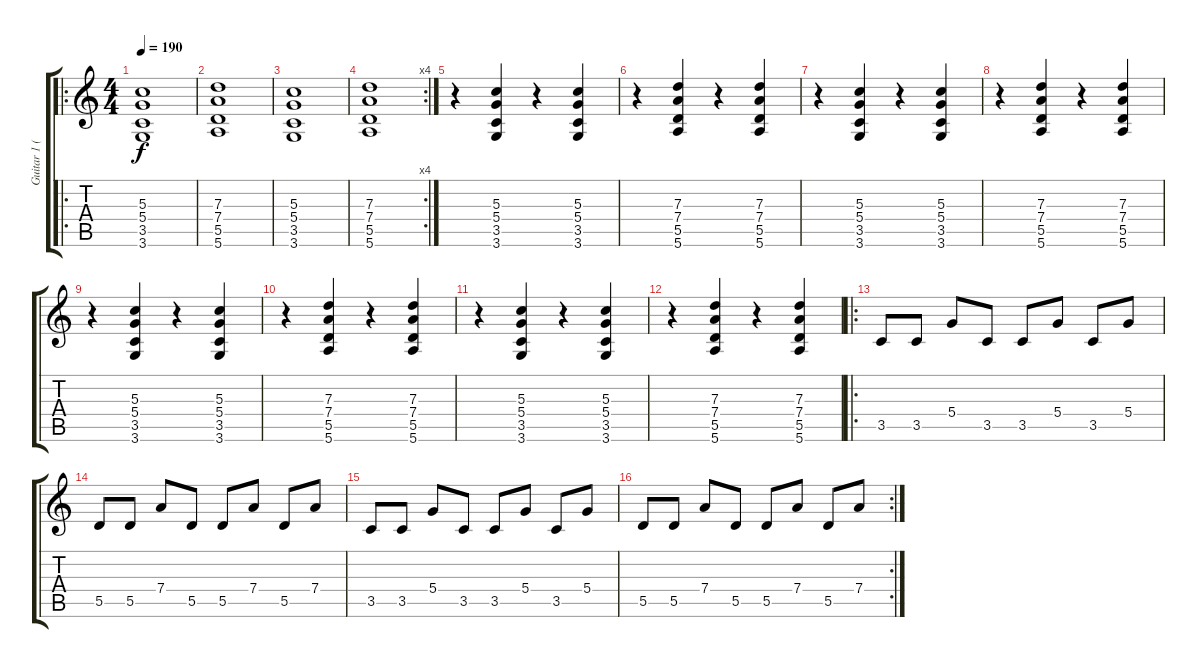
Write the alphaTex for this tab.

\track ("Guitar 1 (Lead)" "Guitar 1 (") {instrument distortionguitar}
\staff {score tabs}
\tuning (E4 B3 G3 D3 A2 E2) {hide}
\ro
\ts (4 4)
\tempo 190
\clef g2
\ks c
(5.3 5.4 3.5 3.6).1{dy f instrument distortionguitar} |
(7.3 7.4 5.5 5.6).1 |
(5.3 5.4 3.5 3.6).1 |
\rc 4
(7.3 7.4 5.5 5.6).1 |
r.4 (5.3 5.4 3.5 3.6).4 r.4 (5.3 5.4 3.5 3.6).4 |
r.4 (7.3 7.4 5.5 5.6).4 r.4 (7.3 7.4 5.5 5.6).4 |
r.4 (5.3 5.4 3.5 3.6).4 r.4 (5.3 5.4 3.5 3.6).4 |
r.4 (7.3 7.4 5.5 5.6).4 r.4 (7.3 7.4 5.5 5.6).4 |
r.4 (5.3 5.4 3.5 3.6).4 r.4 (5.3 5.4 3.5 3.6).4 |
r.4 (7.3 7.4 5.5 5.6).4 r.4 (7.3 7.4 5.5 5.6).4 |
r.4 (5.3 5.4 3.5 3.6).4 r.4 (5.3 5.4 3.5 3.6).4 |
r.4 (7.3 7.4 5.5 5.6).4 r.4 (7.3 7.4 5.5 5.6).4 |
\ro
3.5.8 3.5.8 5.4.8 3.5.8 3.5.8 5.4.8 3.5.8 5.4.8 |
5.5.8 5.5.8 7.4.8 5.5.8 5.5.8 7.4.8 5.5.8 7.4.8 |
3.5.8 3.5.8 5.4.8 3.5.8 3.5.8 5.4.8 3.5.8 5.4.8 |
\rc 2
5.5.8 5.5.8 7.4.8 5.5.8 5.5.8 7.4.8 5.5.8 7.4.8
